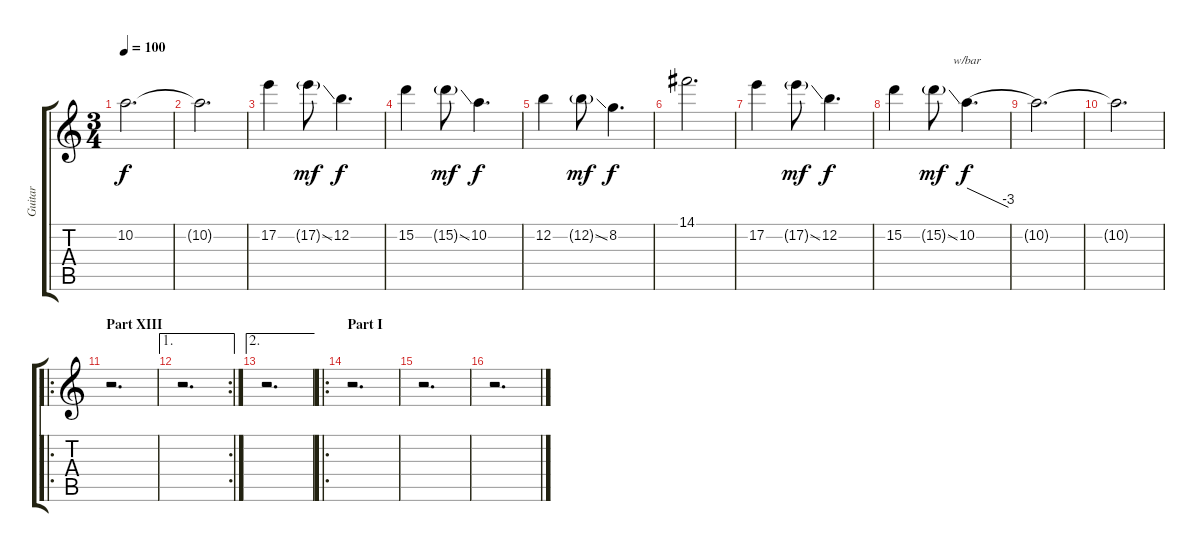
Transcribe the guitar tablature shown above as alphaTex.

\track ("Guitar" "Guitar") {instrument overdrivenguitar}
\staff {score tabs}
\tuning (E4 B3 G3 D3 A2 E2) {hide}
\ts (3 4)
\tempo 100
\clef g2
\ks c
10.2{t}.2{d dy f} |
10.2{t}.2{d} |
17.2.4 17.2{ss g}.8{dy mf} 12.2.4{d dy f} |
15.2.4 15.2{ss g}.8{dy mf} 10.2.4{d dy f} |
12.2.4 12.2{ss g}.8{dy mf} 8.2.4{d dy f} |
14.1.2{d} |
17.2.4 17.2{ss g}.8{dy mf} 12.2.4{d dy f} |
15.2.4 15.2{ss g}.8{dy mf} 10.2.4{d tbe (dive default 0 0 60 -12) dy f} |
10.2{t}.2{d} |
10.2{t}.2{d} |
\ro
\section ("" "Part XIII")
r.2{d} |
\ae 1
\rc 2
r.2{d} |
\ae 2
r.2{d} |
\ro
\section ("" "Part I")
r.2{d} |
r.2{d} |
r.2{d}
